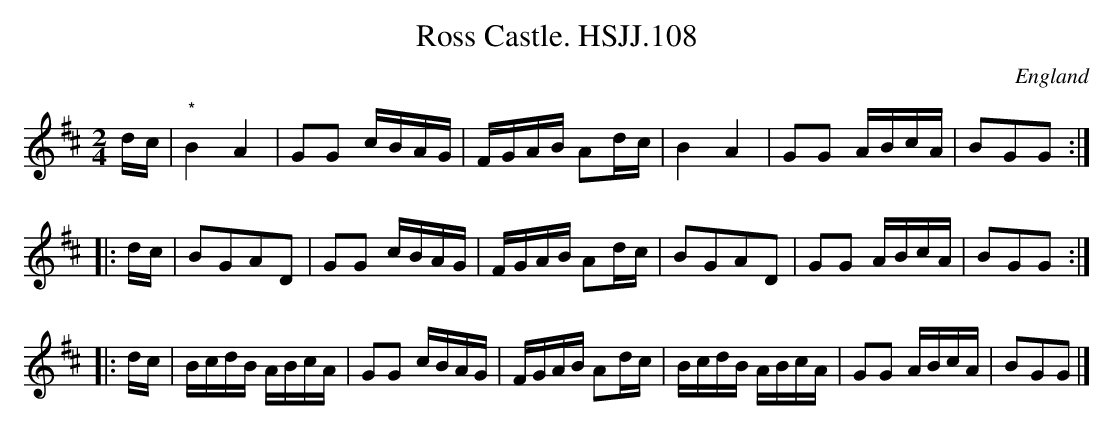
X:1
T:Ross Castle. HSJJ.108
M:2/4
L:1/16
O:England
K:D
dc|"*"B4A4|G2G2 cBAG|FGAB A2dc|B4A4|G2G2 ABcA|B2G2G2:|!
|:dc|B2G2A2D2|G2G2 cBAG|FGAB A2dc|B2G2A2D2|G2G2 ABcA|B2G2G2:|!
|:dc|BcdB ABcA|G2G2 cBAG|FGAB A2dc|BcdB ABcA|G2G2 ABcA|B2G2G2|]
